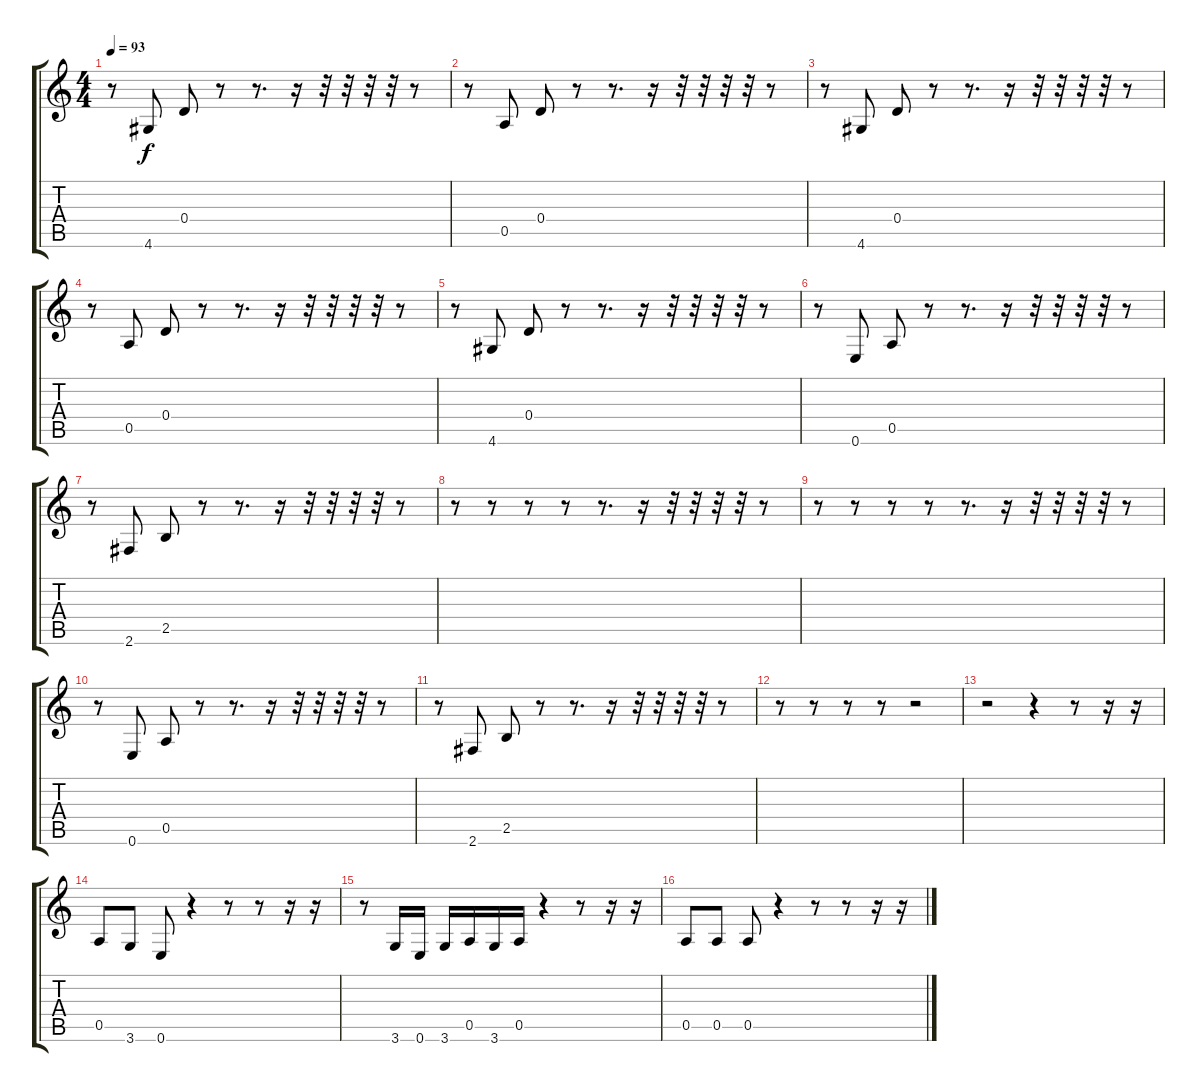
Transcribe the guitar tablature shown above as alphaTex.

\track "" {instrument electricbassfinger}
\staff {score tabs}
\tuning (E4 B3 G3 D3 A2 E2) {hide}
\ts (4 4)
\tempo 93
\clef g2
\ks c
r.8{dy f} 4.6.8 0.4.8 r.8 r.8{d} r.16 r.32 r.32 r.32 r.32 r.8 |
r.8 0.5.8 0.4.8 r.8 r.8{d} r.16 r.32 r.32 r.32 r.32 r.8 |
r.8 4.6.8 0.4.8 r.8 r.8{d} r.16 r.32 r.32 r.32 r.32 r.8 |
r.8 0.5.8 0.4.8 r.8 r.8{d} r.16 r.32 r.32 r.32 r.32 r.8 |
r.8 4.6.8 0.4.8 r.8 r.8{d} r.16 r.32 r.32 r.32 r.32 r.8 |
r.8 0.6.8 0.5.8 r.8 r.8{d} r.16 r.32 r.32 r.32 r.32 r.8 |
r.8 2.6.8 2.5.8 r.8 r.8{d} r.16 r.32 r.32 r.32 r.32 r.8 |
r.8 r.8 r.8 r.8 r.8{d} r.16 r.32 r.32 r.32 r.32 r.8 |
r.8 r.8 r.8 r.8 r.8{d} r.16 r.32 r.32 r.32 r.32 r.8 |
r.8 0.6.8 0.5.8 r.8 r.8{d} r.16 r.32 r.32 r.32 r.32 r.8 |
r.8 2.6.8 2.5.8 r.8 r.8{d} r.16 r.32 r.32 r.32 r.32 r.8 |
r.8 r.8 r.8 r.8 r.2 |
r.2 r.4 r.8 r.16 r.16 |
0.5.8 3.6.8 0.6.8 r.4 r.8 r.8 r.16 r.16 |
r.8 3.6.16 0.6.16 3.6.16 0.5.16 3.6.16 0.5.16 r.4 r.8 r.16 r.16 |
0.5.8 0.5.8 0.5.8 r.4 r.8 r.8 r.16 r.16
